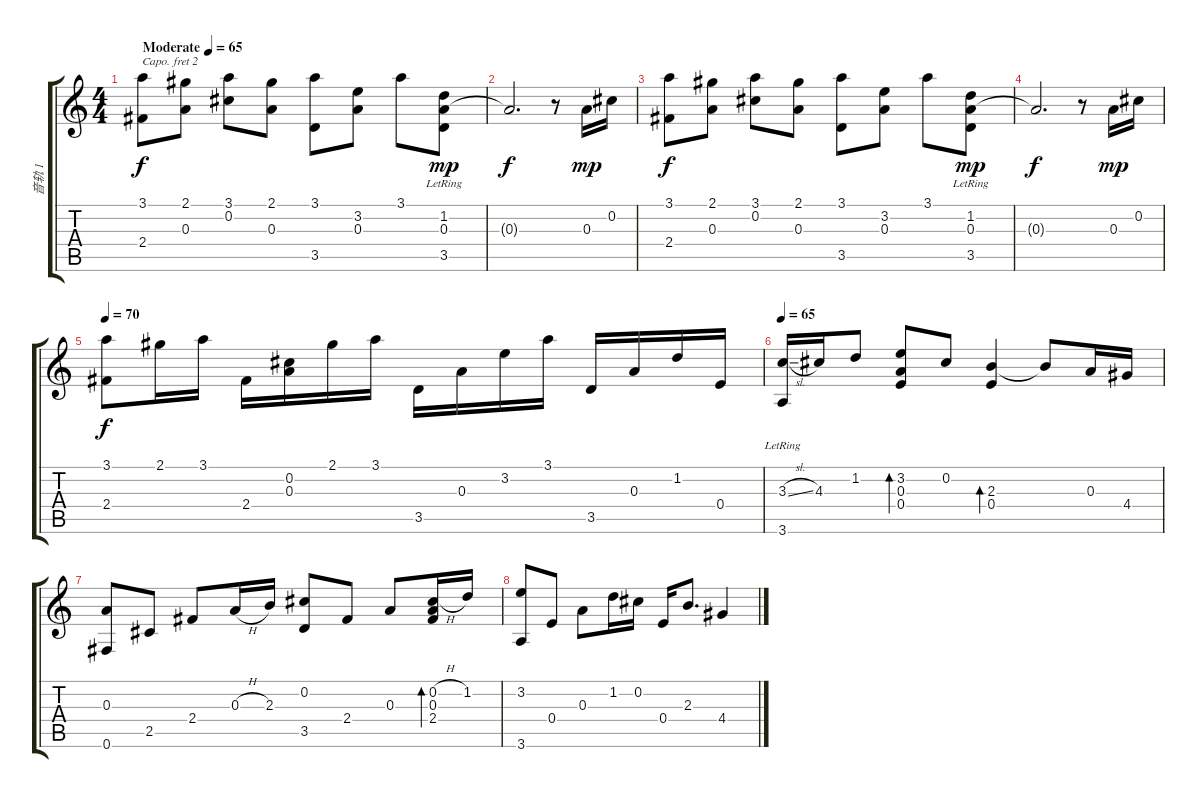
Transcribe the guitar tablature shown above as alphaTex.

\track ("音轨 1" "音轨 1") {instrument acousticguitarsteel}
\staff {score tabs}
\capo 2
\tuning (E4 B3 G3 D3 A2 E2) {hide}
\ts (4 4)
\tempo (65 "Moderate")
\clef g2
\ks c
(3.1 2.4).8{dy f instrument acousticguitarsteel} (2.1 0.3).8 (3.1 0.2).8 (2.1 0.3).8 (3.1 3.5).8 (3.2 0.3).8 3.1.8 (1.2{lr} 0.3 3.5{lr}).8{dy mp} |
0.3{t}.2{d dy f} r.8 0.3.16{dy mp} 0.2.16 |
(3.1 2.4).8{dy f} (2.1 0.3).8 (3.1 0.2).8 (2.1 0.3).8 (3.1 3.5).8 (3.2 0.3).8 3.1.8 (1.2{lr} 0.3 3.5{lr}).8{dy mp} |
0.3{t}.2{d dy f} r.8 0.3.16{dy mp} 0.2.16 |
\tempo 70
(3.1 2.4).8{dy f} 2.1.16 3.1.16 2.4.16 (0.2 0.3).16 2.1.16 3.1.16 3.5.16 0.3.16 3.2.16 3.1.16 3.5.16 0.3.16 1.2.16 0.4.16 |
\tempo 65
(3.3{sl} 3.6{lr}).16 4.3.16 1.2.8 (3.2 0.3 0.4).8{bd 480} 0.2.8 (2.3 0.4).4{bd 480} 2.3{t}.8 0.3.16 4.4.16 |
(0.3 0.6).8 2.5.8 2.4.8 0.3{h}.16 2.3.16 (0.2 3.5).8 2.4.8 0.3.8 (0.2{h} 0.3 2.4).16{bd 120} 1.2.16 |
(3.2 3.6).8 0.4.8 0.3.8 1.2.16 0.2.16 0.4.16 2.3.8{d} 4.4.4
